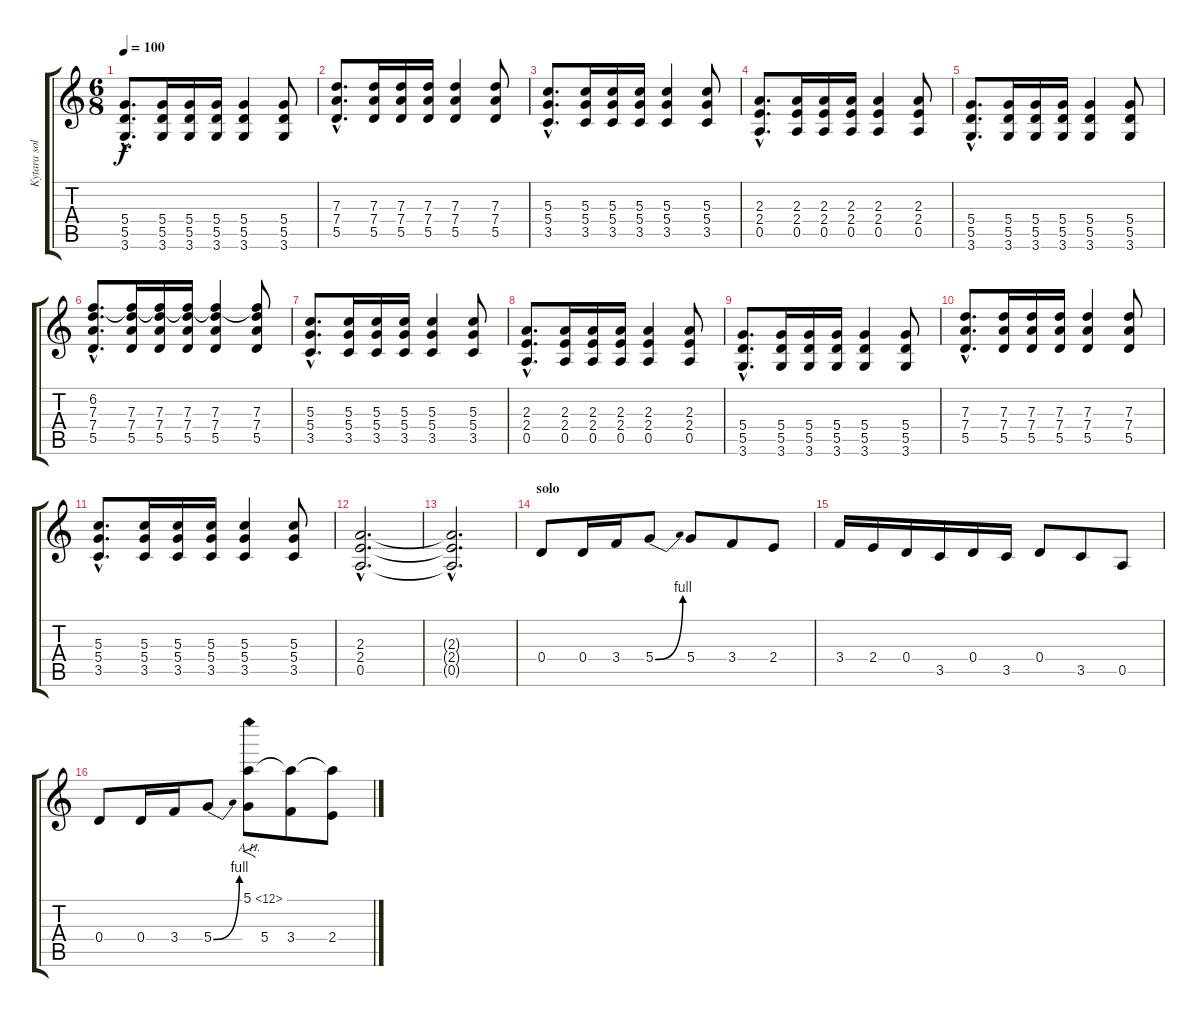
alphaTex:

\track ("Kytara solo" "Kytara sol") {instrument overdrivenguitar}
\staff {score tabs}
\tuning (E4 B3 G3 D3 A2 E2) {hide}
\ts (6 8)
\tempo 100
\clef g2
\ks c
(5.4{hac} 5.5{hac} 3.6{hac}).8{d dy f} (5.4 5.5 3.6).16 (5.4 5.5 3.6).16 (5.4 5.5 3.6).16 (5.4 5.5 3.6).4 (5.4 5.5 3.6).8 |
(7.3{hac} 7.4{hac} 5.5{hac}).8{d} (7.3 7.4 5.5).16 (7.3 7.4 5.5).16 (7.3 7.4 5.5).16 (7.3 7.4 5.5).4 (7.3 7.4 5.5).8 |
(5.3{hac} 5.4{hac} 3.5{hac}).8{d} (5.3 5.4 3.5).16 (5.3 5.4 3.5).16 (5.3 5.4 3.5).16 (5.3 5.4 3.5).4 (5.3 5.4 3.5).8 |
(2.3{hac} 2.4{hac} 0.5{hac}).8{d} (2.3 2.4 0.5).16 (2.3 2.4 0.5).16 (2.3 2.4 0.5).16 (2.3 2.4 0.5).4 (2.3 2.4 0.5).8 |
(5.4{hac} 5.5{hac} 3.6{hac}).8{d} (5.4 5.5 3.6).16 (5.4 5.5 3.6).16 (5.4 5.5 3.6).16 (5.4 5.5 3.6).4 (5.4 5.5 3.6).8 |
(6.2{hac} 7.3{hac} 7.4{hac} 5.5{hac}).8{d} (6.2{t} 7.3 7.4 5.5).16 (6.2{t} 7.3 7.4 5.5).16 (6.2{t} 7.3 7.4 5.5).16 (6.2{t} 7.3 7.4 5.5).4 (6.2{t} 7.3 7.4 5.5).8 |
(5.3{hac} 5.4{hac} 3.5{hac}).8{d} (5.3 5.4 3.5).16 (5.3 5.4 3.5).16 (5.3 5.4 3.5).16 (5.3 5.4 3.5).4 (5.3 5.4 3.5).8 |
(2.3{hac} 2.4{hac} 0.5{hac}).8{d} (2.3 2.4 0.5).16 (2.3 2.4 0.5).16 (2.3 2.4 0.5).16 (2.3 2.4 0.5).4 (2.3 2.4 0.5).8 |
(5.4{hac} 5.5{hac} 3.6{hac}).8{d} (5.4 5.5 3.6).16 (5.4 5.5 3.6).16 (5.4 5.5 3.6).16 (5.4 5.5 3.6).4 (5.4 5.5 3.6).8 |
(7.3{hac} 7.4{hac} 5.5{hac}).8{d} (7.3 7.4 5.5).16 (7.3 7.4 5.5).16 (7.3 7.4 5.5).16 (7.3 7.4 5.5).4 (7.3 7.4 5.5).8 |
(5.3{hac} 5.4{hac} 3.5{hac}).8{d} (5.3 5.4 3.5).16 (5.3 5.4 3.5).16 (5.3 5.4 3.5).16 (5.3 5.4 3.5).4 (5.3 5.4 3.5).8 |
(2.3{hac} 2.4{hac} 0.5{hac}).2{d} |
(2.3{hac t} 2.4{hac t} 0.5{hac t}).2{d} |
\section ("" "solo")
0.4.8{volume 7} 0.4.16 3.4.16 5.4{be (bend 0 0 60 4)}.8 5.4.8 3.4.8 2.4.8 |
3.4.16 2.4.16 0.4.16 3.5.16 0.4.16 3.5.16 0.4.8 3.5.8 0.5.8 |
0.4.8 0.4.16 3.4.16 5.4{be (bend 0 0 60 4)}.8 (5.1{ah 7} 5.4).8{f} (5.1{t} 3.4).8 (5.1{t} 2.4).8
